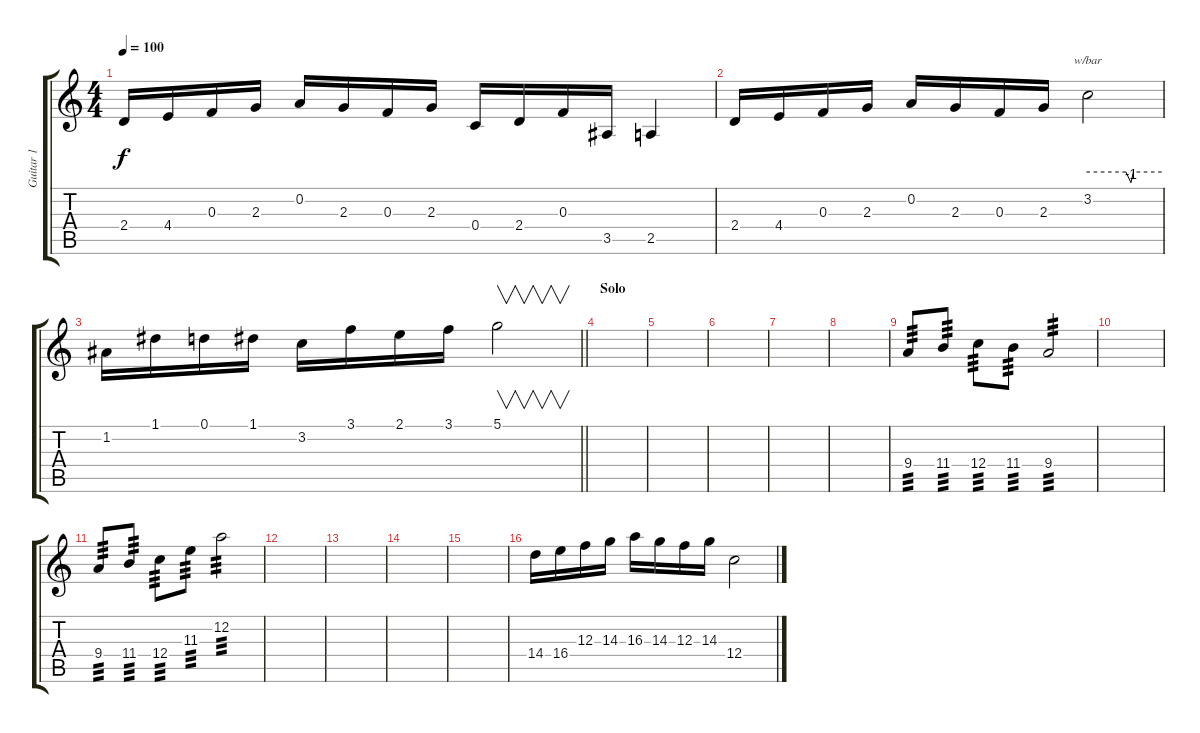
\track ("Guitar 1" "Guitar 1") {instrument distortionguitar}
\staff {score tabs}
\tuning (D4 A3 F3 C3 G2 D2) {hide}
\ts (4 4)
\tempo 100
\clef g2
\ks c
2.4.16{dy f} 4.4.16 0.3.16 2.3.16 0.2.16 2.3.16 0.3.16 2.3.16 0.4.16 2.4.16 0.3.16 3.5.16 2.5.4 |
2.4.16 4.4.16 0.3.16 2.3.16 0.2.16 2.3.16 0.3.16 2.3.16 3.2.2{tbe (custom default 0 0 31 0 35 -4 37 0 60 0)} |
\barLineRight lightlight
1.2.16 1.1.16 0.1.16 1.1.16 3.2.16 3.1.16 2.1.16 3.1.16 5.1.2{v} |
\section ("" "Solo")
|
|
|
|
|
9.4.8{tp 3} 11.4.8{tp 3} 12.4.8{tp 3} 11.4.8{tp 3} 9.4.2{tp 3} |
|
9.4.8{tp 3} 11.4.8{tp 3} 12.4.8{tp 3} 11.3.8{tp 3} 12.2.2{tp 3} |
|
|
|
|
14.4.16 16.4.16 12.3.16 14.3.16 16.3.16 14.3.16 12.3.16 14.3.16 12.4.2
